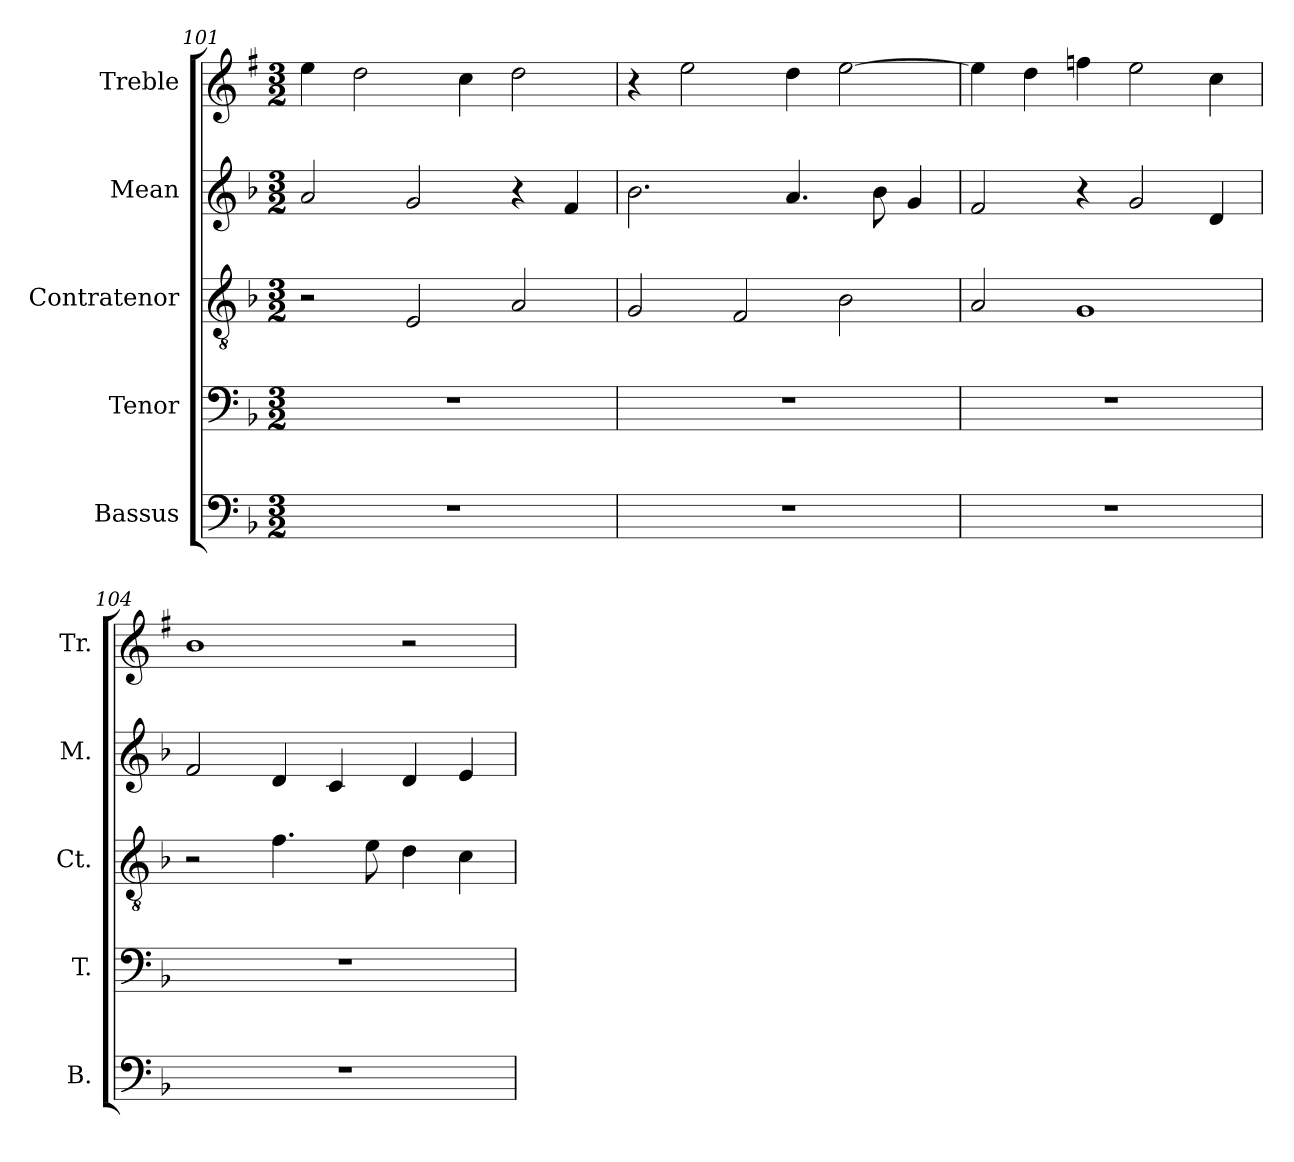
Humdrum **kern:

**kern	**kern	**kern	**kern	**kern
*part5	*part4	*part3	*part2	*part1
*staff5	*staff4	*staff3	*staff2	*staff1
*I"Bassus	*I"Tenor	*I"Contratenor	*I"Mean	*I"Treble
*I'B.	*I'T.	*I'Ct.	*I'M.	*I'Tr.
*clefF4	*clefF4	*clefGv2	*clefG2	*clefG2
*ITrd7c12	*	*	*	*ITrd1c2
*k[b-]	*k[b-]	*k[b-]	*k[b-]	*k[b-]
*F:	*F:	*F:	*F:	*F:
*M3/2	*M3/2	*M3/2	*M3/2	*M3/2
=101	=101	=101	=101	=101
1.r	1.r	2r	2a/	4dd\
.	.	.	.	2cc\
.	.	2E/	2g/	.
.	.	.	.	4b->\
.	.	2A/	4r	2cc\
.	.	.	4f/	.
!!LO:LB:g=z
=102	=102	=102	=102	=102
1.r	1.r	2G/	2.b-\	4r
.	.	.	.	2dd\
.	.	2F/	.	.
.	.	.	4.a/	4cc\
.	.	2B-\	.	[>2dd\
.	.	.	8b-\	.
.	.	.	4g/	.
=103	=103	=103	=103	=103
1.r	1.r	2A/	2f/	4dd\]
.	.	.	.	4cc\
.	.	1G	4r	4ee->\
.	.	.	2g/	2dd\
.	.	.	4d/	4b-\
=104	=104	=104	=104	=104
1.r	1.r	2r	2f/	1a
.	.	4.f\	4d/	.
.	.	.	4c/	.
.	.	8e\	.	.
.	.	4d\	4d/	2r
.	.	4c\	4e/	.
=	=	=	=	=
*-	*-	*-	*-	*-
